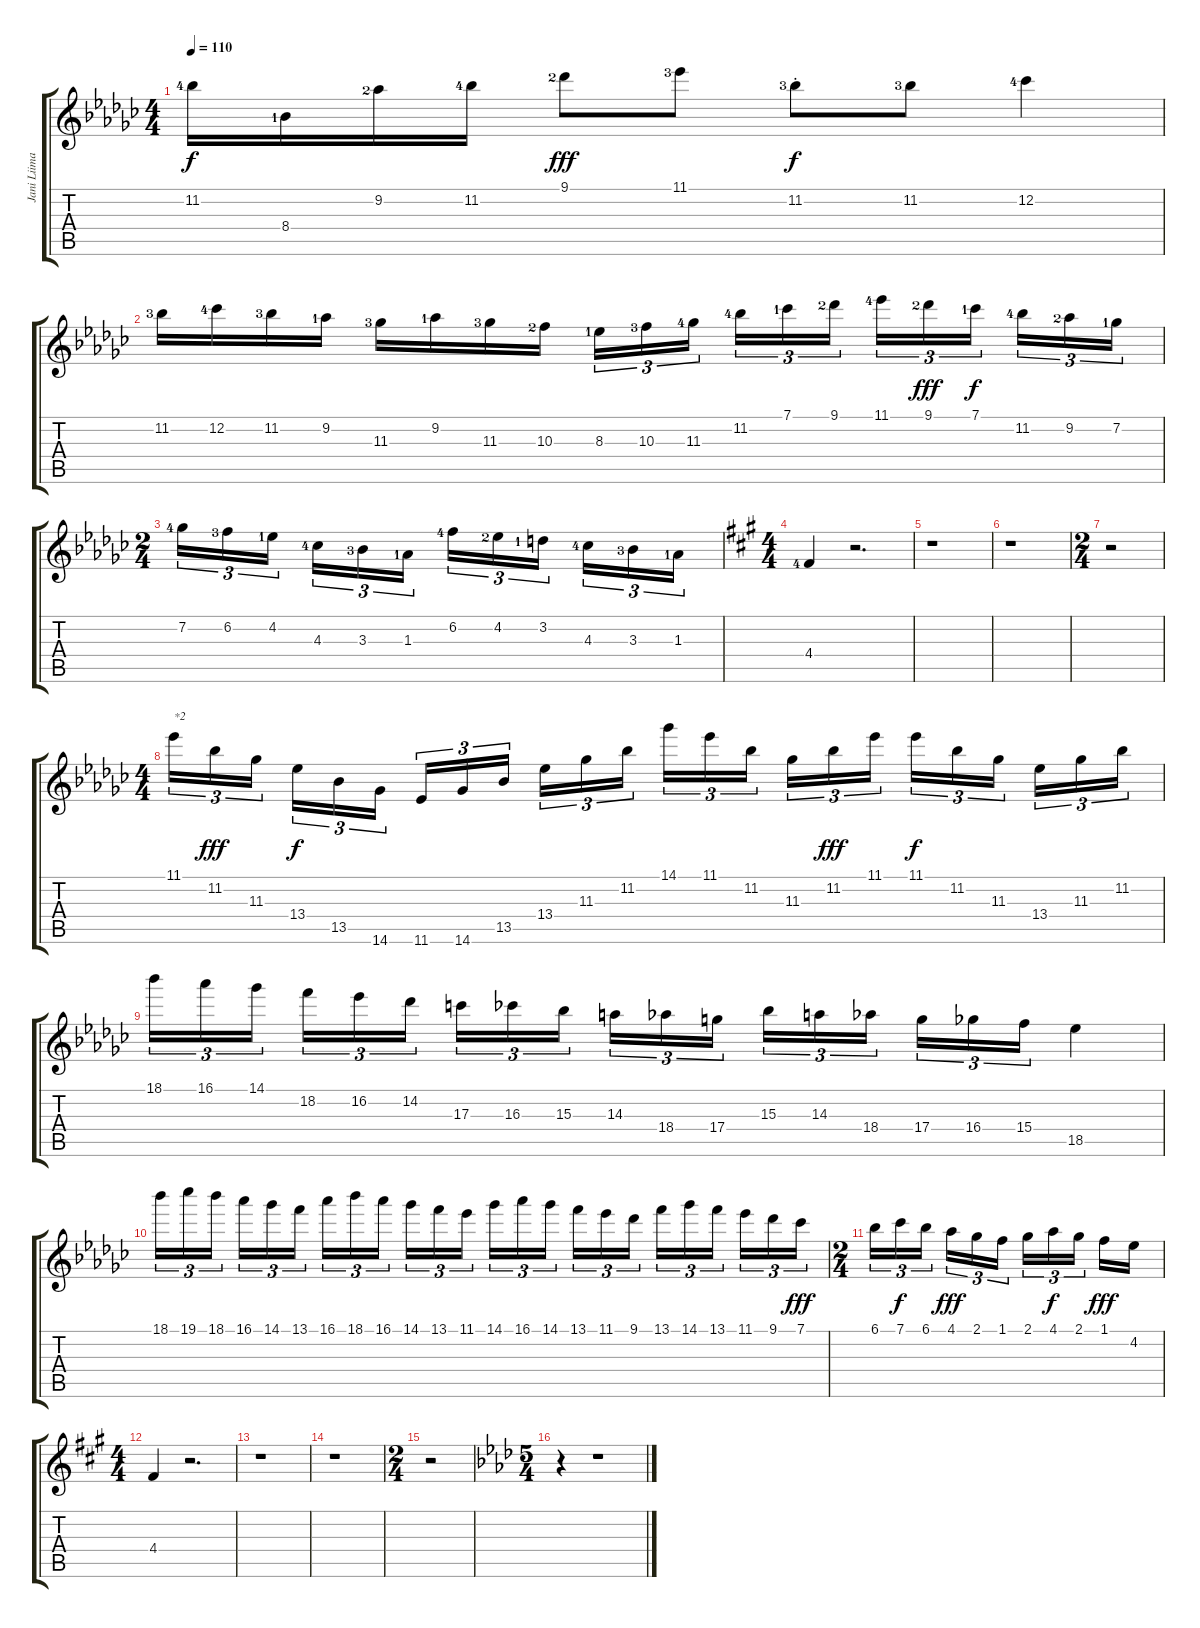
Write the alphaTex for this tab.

\track ("Jani Liimatainen (Solo Guitar)" "Jani Liima") {instrument distortionguitar}
\staff {score tabs}
\tuning (E4 B3 G3 D3 A2 E2) {hide}
\ts (4 4)
\tempo 110
\clef g2
\ks gb
11.2{lf 5}.16{dy f} 8.4{lf 2}.16 9.2{lf 3}.16 11.2{lf 5}.16 9.1{lf 3}.8{dy fff} 11.1{lf 4}.8 11.2{st lf 4}.8{dy f} 11.2{lf 4}.8 12.2{lf 5}.4 |
11.2{lf 4}.16 12.2{lf 5}.16 11.2{lf 4}.16 9.2{lf 2}.16 11.3{lf 4}.16 9.2{lf 2}.16 11.3{lf 4}.16 10.3{lf 3}.16 8.3{lf 2}.16{tu (3 2)} 10.3{lf 4}.16{tu (3 2)} 11.3{lf 5}.16{tu (3 2) beam splitsecondary} 11.2{lf 5}.16{tu (3 2)} 7.1{lf 2}.16{tu (3 2)} 9.1{lf 3}.16{tu (3 2)} 11.1{lf 5}.16{tu (3 2)} 9.1{lf 3}.16{tu (3 2) dy fff} 7.1{lf 2}.16{tu (3 2) dy f beam splitsecondary} 11.2{lf 5}.16{tu (3 2)} 9.2{lf 3}.16{tu (3 2)} 7.2{lf 2}.16{tu (3 2)} |
\ts (2 4)
7.2{lf 5}.16{tu (3 2)} 6.2{lf 4}.16{tu (3 2)} 4.2{lf 2}.16{tu (3 2) beam splitsecondary} 4.3{lf 5}.16{tu (3 2)} 3.3{lf 4}.16{tu (3 2)} 1.3{lf 2}.16{tu (3 2)} 6.2{lf 5}.16{tu (3 2)} 4.2{lf 3}.16{tu (3 2)} 3.2{lf 2}.16{tu (3 2) beam splitsecondary} 4.3{lf 5}.16{tu (3 2)} 3.3{lf 4}.16{tu (3 2)} 1.3{lf 2}.16{tu (3 2)} |
\ts (4 4)
\ks a
4.4{lf 5}.4 r.2{d} |
r.1 |
r.1 |
\ts (2 4)
r.2 |
\ts (4 4)
\ks gb
11.1.16{tu (3 2) txt "*2"} 11.2.16{tu (3 2) dy fff} 11.3.16{tu (3 2) beam splitsecondary} 13.4.16{tu (3 2) dy f} 13.5.16{tu (3 2)} 14.6.16{tu (3 2)} 11.6.16{tu (3 2)} 14.6.16{tu (3 2)} 13.5.16{tu (3 2) beam splitsecondary} 13.4.16{tu (3 2)} 11.3.16{tu (3 2)} 11.2.16{tu (3 2)} 14.1.16{tu (3 2)} 11.1.16{tu (3 2)} 11.2.16{tu (3 2) beam splitsecondary} 11.3.16{tu (3 2)} 11.2.16{tu (3 2) dy fff} 11.1.16{tu (3 2)} 11.1.16{tu (3 2) dy f} 11.2.16{tu (3 2)} 11.3.16{tu (3 2) beam splitsecondary} 13.4.16{tu (3 2)} 11.3.16{tu (3 2)} 11.2.16{tu (3 2)} |
18.1.16{tu (3 2)} 16.1.16{tu (3 2)} 14.1.16{tu (3 2) beam splitsecondary} 18.2.16{tu (3 2)} 16.2.16{tu (3 2)} 14.2.16{tu (3 2)} 17.3.16{tu (3 2)} 16.3.16{tu (3 2)} 15.3.16{tu (3 2) beam splitsecondary} 14.3.16{tu (3 2)} 18.4.16{tu (3 2)} 17.4.16{tu (3 2)} 15.3.16{tu (3 2)} 14.3.16{tu (3 2)} 18.4.16{tu (3 2) beam splitsecondary} 17.4.16{tu (3 2)} 16.4.16{tu (3 2)} 15.4.16{tu (3 2)} 18.5.4 |
18.1.16{tu (3 2)} 19.1.16{tu (3 2)} 18.1.16{tu (3 2) beam splitsecondary} 16.1.16{tu (3 2)} 14.1.16{tu (3 2)} 13.1.16{tu (3 2)} 16.1.16{tu (3 2)} 18.1.16{tu (3 2)} 16.1.16{tu (3 2) beam splitsecondary} 14.1.16{tu (3 2)} 13.1.16{tu (3 2)} 11.1.16{tu (3 2)} 14.1.16{tu (3 2)} 16.1.16{tu (3 2)} 14.1.16{tu (3 2) beam splitsecondary} 13.1.16{tu (3 2)} 11.1.16{tu (3 2)} 9.1.16{tu (3 2)} 13.1.16{tu (3 2)} 14.1.16{tu (3 2)} 13.1.16{tu (3 2) beam splitsecondary} 11.1.16{tu (3 2)} 9.1.16{tu (3 2)} 7.1.16{tu (3 2) dy fff} |
\ts (2 4)
6.1.16{tu (3 2)} 7.1.16{tu (3 2) dy f} 6.1.16{tu (3 2) beam splitsecondary} 4.1.16{tu (3 2) dy fff} 2.1.16{tu (3 2)} 1.1.16{tu (3 2)} 2.1.16{tu (3 2)} 4.1.16{tu (3 2) dy f} 2.1.16{tu (3 2) beam splitsecondary} 1.1.16{dy fff} 4.2.16 |
\ts (4 4)
\ks a
4.4.4 r.2{d} |
r.1 |
r.1 |
\ts (2 4)
r.2 |
\ts (5 4)
\ks ab
r.4 r.1
